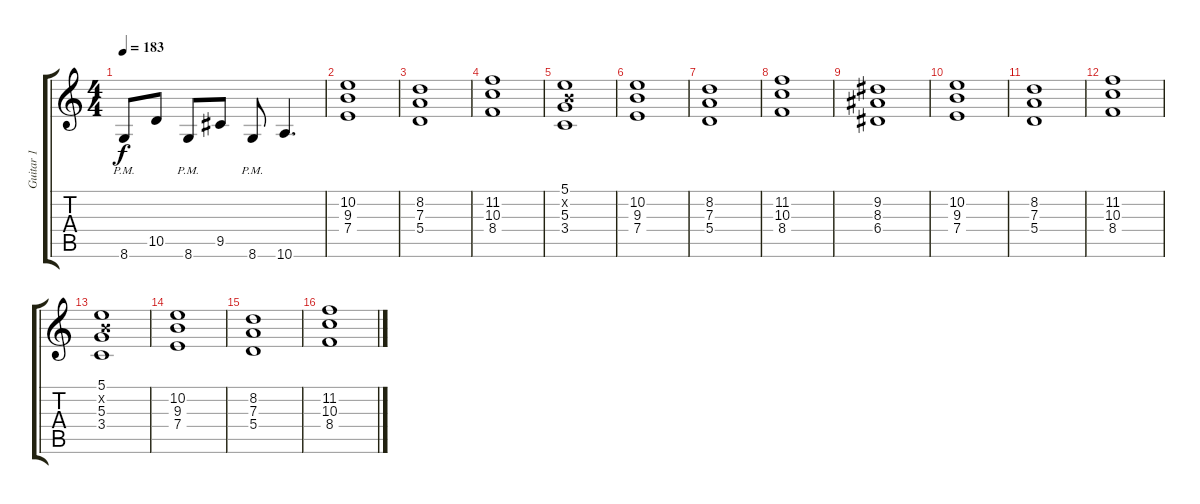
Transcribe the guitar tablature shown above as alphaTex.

\track ("Guitar 1" "Guitar 1") {instrument distortionguitar}
\staff {score tabs}
\tuning (B3 Gb3 D3 A2 E2 B1) {hide}
\ts (4 4)
\tempo 183
\clef g2
\ks c
8.6{pm}.8{dy f} 10.5.8 8.6{pm}.8 9.5.8 8.6{pm}.8 10.6.4{d} |
(10.2 9.3 7.4).1 |
(8.2 7.3 5.4).1 |
(11.2 10.3 8.4).1 |
(5.1 5.2{x} 5.3 3.4).1 |
(10.2 9.3 7.4).1 |
(8.2 7.3 5.4).1 |
(11.2 10.3 8.4).1 |
(9.2 8.3 6.4).1 |
(10.2 9.3 7.4).1 |
(8.2 7.3 5.4).1 |
(11.2 10.3 8.4).1 |
(5.1 5.2{x} 5.3 3.4).1 |
(10.2 9.3 7.4).1 |
(8.2 7.3 5.4).1 |
(11.2 10.3 8.4).1
